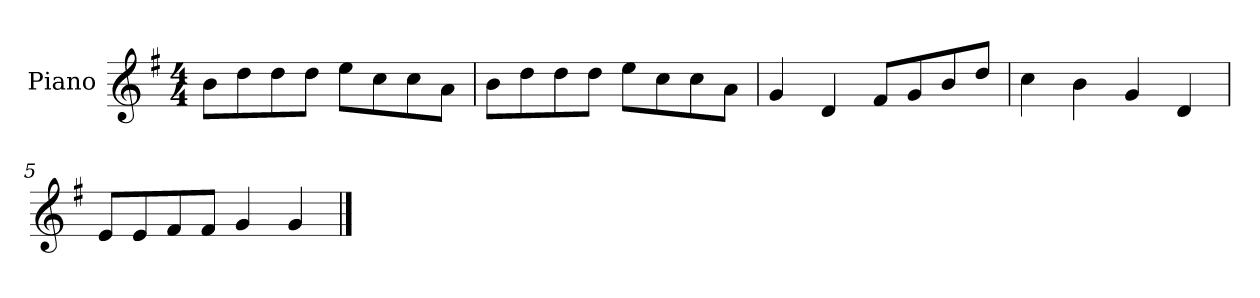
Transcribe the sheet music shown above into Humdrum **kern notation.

**kern
*part1
*staff1
*I"Piano
*I'P-no
*clefG2
*k[f#]
*M4/4
*MM90
=1
8b\L
8dd\
8dd\
8dd\J
8ee\L
8cc\
8cc\
8a\J
=2
8b\L
8dd\
8dd\
8dd\J
8ee\L
8cc\
8cc\
8a\J
=3
4g/
4d/
8f#/L
8g/
8b/
8dd/J
=4
4cc\
4b\
4g/
4d/
=5
8e/L
8e/
8f#/
8f#/J
4g/
4g/
==
*-
